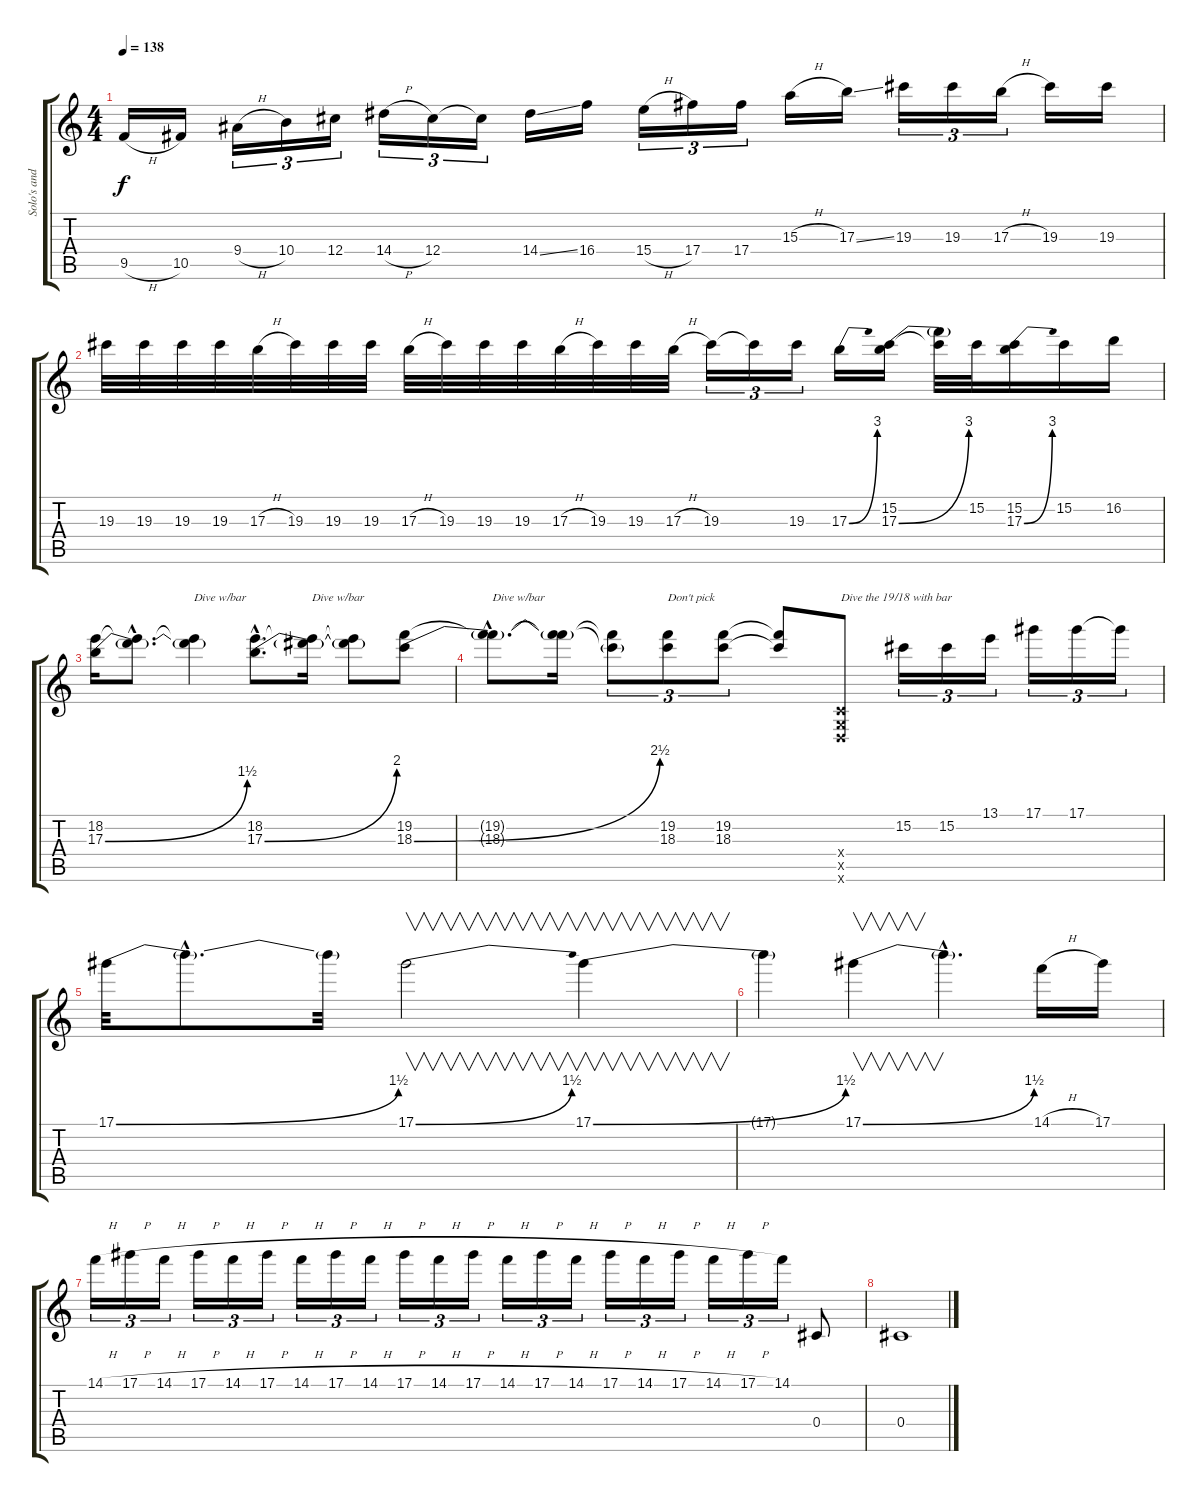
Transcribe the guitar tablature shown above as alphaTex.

\track ("Solo's and fill's" "Solo's and") {instrument distortionguitar}
\staff {score tabs}
\tuning (Eb4 Bb3 Gb3 Db3 Ab2 Eb2) {hide}
\ts (4 4)
\tempo 138
\clef g2
\ks c
9.5{h}.16{dy f} 10.5.16 9.4{h}.16{tu (3 2)} 10.4.16{tu (3 2)} 12.4.16{tu (3 2)} 14.4{h}.16{tu (3 2)} 12.4.16{tu (3 2)} 12.4{t}.16{tu (3 2)} 14.4{ss}.16 16.4.16 15.4{h}.16{tu (3 2)} 17.4.16{tu (3 2)} 17.4.16{tu (3 2)} 15.3{h}.16 17.3{ss}.16 19.3.16{tu (3 2)} 19.3.16{tu (3 2)} 17.3{h}.16{tu (3 2)} 19.3.16 19.3.16 |
19.3.32 19.3.32 19.3.32 19.3.32 17.3{h}.32 19.3.32 19.3.32 19.3.32 17.3{h}.32 19.3.32 19.3.32 19.3.32 17.3{h}.32 19.3.32 19.3.32 17.3{h}.32 19.3.16{tu (3 2)} 19.3{t}.16{tu (3 2)} 19.3.16{tu (3 2)} 17.3{be (bend 0 0 60 12)}.16 (15.2 17.3{be (bend 0 0 60 12)}).16 (15.2{t} 17.3{t}).32 15.2.32 (15.2 17.3{be (bend 0 0 60 12)}).16 15.2.16 16.2.16 |
(18.2 17.3{be (bend 0 0 60 6)}).16 (18.2{hac t} 17.3{hac t}).8{d} (18.2{t} 17.3{t}).4{txt "Dive w/bar"} (18.2{hac} 17.3{be (bend 0 0 60 8) hac}).8{d} (18.2{t} 17.3{t}).16{txt "Dive w/bar"} (18.2{t} 17.3{t}).8 (19.2 18.3{be (bend 0 0 60 10)}).8 |
(19.2{hac t} 18.3{hac t}).8{d txt "Dive w/bar"} (19.2{t} 18.3{t}).16 (19.2{t} 18.3{t}).8{tu (3 2)} (19.2 18.3).8{tu (3 2) txt "Don't pick"} (19.2 18.3).8{tu (3 2)} (19.2{t} 18.3{t}).8 (-1.4{x} -1.5{x} -1.6{x}).8{txt "Dive the 19/18 with bar"} 15.2.16{tu (3 2)} 15.2.16{tu (3 2)} 13.1.16{tu (3 2)} 17.1.16{tu (3 2)} 17.1.16{tu (3 2)} 17.1{t}.16{tu (3 2)} |
17.1{be (bend 0 0 60 6)}.32 17.1{hac t}.8{d} 17.1{t}.32 17.1{be (bend 0 0 60 6)}.2{v} 17.1{be (bend 0 0 60 6)}.4{v} |
17.1{t}.4 17.1{be (bend 0 0 60 6)}.4{v} 17.1{hac t}.4{d} 14.1{h}.16 17.1.16 |
14.1{h}.16{tu (3 2)} 17.1{h}.16{tu (3 2)} 14.1{h}.16{tu (3 2)} 17.1{h}.16{tu (3 2)} 14.1{h}.16{tu (3 2)} 17.1{h}.16{tu (3 2)} 14.1{h}.16{tu (3 2)} 17.1{h}.16{tu (3 2)} 14.1{h}.16{tu (3 2)} 17.1{h}.16{tu (3 2)} 14.1{h}.16{tu (3 2)} 17.1{h}.16{tu (3 2)} 14.1{h}.16{tu (3 2)} 17.1{h}.16{tu (3 2)} 14.1{h}.16{tu (3 2)} 17.1{h}.16{tu (3 2)} 14.1{h}.16{tu (3 2)} 17.1{h}.16{tu (3 2)} 14.1{h}.16{tu (3 2)} 17.1{h}.16{tu (3 2)} 14.1.16{tu (3 2)} 0.4.8 |
0.4.1
